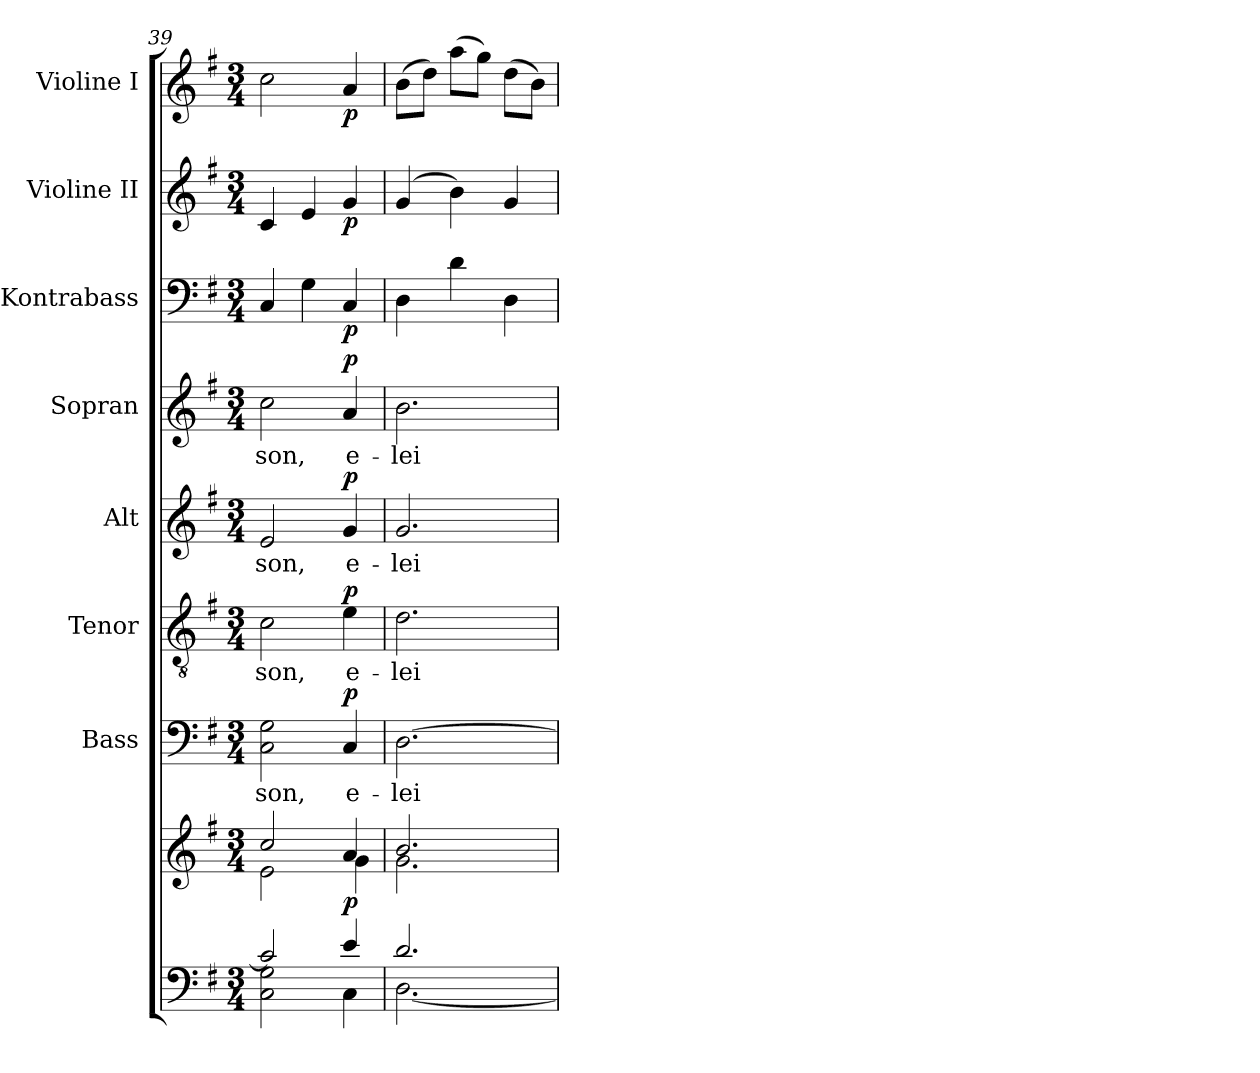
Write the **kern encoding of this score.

**kern	**kern	**dynam	**kern	**text	**dynam	**kern	**text	**dynam	**kern	**text	**dynam	**kern	**text	**dynam	**kern	**dynam	**kern	**dynam	**kern	**dynam
*part8	*part8	*part8	*part7	*part7	*part7	*part6	*part6	*part6	*part5	*part5	*part5	*part4	*part4	*part4	*part3	*part3	*part2	*part2	*part1	*part1
*staff9	*staff8	*staff8/9	*staff7	*staff7	*staff7	*staff6	*staff6	*staff6	*staff5	*staff5	*staff5	*staff4	*staff4	*staff4	*staff3	*staff3	*staff2	*staff2	*staff1	*staff1
*	*	*	*I"Bass	*	*	*I"Tenor	*	*	*I"Alt	*	*	*I"Sopran	*	*	*I"Kontrabass	*	*I"Violine II	*	*I"Violine I	*
*	*	*	*I'B.	*	*	*I'T.	*	*	*I'A.	*	*	*I'S.	*	*	*I'Kb.	*	*I'Vl. II	*	*I'Vl. I	*
*clefF4	*clefG2	*	*clefF4	*	*	*clefGv2	*	*	*clefG2	*	*	*clefG2	*	*	*clefF4	*	*clefG2	*	*clefG2	*
*	*	*	*	*	*	*	*	*	*	*	*	*	*	*	*ITrd7c12	*	*	*	*	*
*k[f#]	*k[f#]	*	*k[f#]	*	*	*k[f#]	*	*	*k[f#]	*	*	*k[f#]	*	*	*k[f#]	*	*k[f#]	*	*k[f#]	*
*G:	*G:	*	*G:	*	*	*G:	*	*	*G:	*	*	*G:	*	*	*G:	*	*G:	*	*G:	*
*M3/4	*M3/4	*	*M3/4	*	*	*M3/4	*	*	*M3/4	*	*	*M3/4	*	*	*M3/4	*	*M3/4	*	*M3/4	*
=39	=39	=39	=39	=39	=39	=39	=39	=39	=39	=39	=39	=39	=39	=39	=39	=39	=39	=39	=39	=39
*^	*^	*	*	*	*	*	*	*	*	*	*	*	*	*	*	*	*	*	*	*
!	!	!	!	!	!	!LO:LY:b	!	!	!LO:LY:b	!	!	!LO:LY:b	!	!	!LO:LY:b	!	!	!	!	!	!	!
2c/]	2C\ 2G\	2cc/	2e\	.	2C\ 2G\	-son,	.	2c\	-son,	.	2e/	-son,	.	2cc\	-son,	.	4CC/	.	4c/	.	2cc\	.
.	.	.	.	.	.	.	.	.	.	.	.	.	.	.	.	.	4GG\	.	4e/	.	.	.
!	!	!	!	!LO:DY:b	!	!LO:LY:b	!LO:DY:a	!	!LO:LY:b	!LO:DY:a	!	!LO:LY:b	!LO:DY:a	!	!LO:LY:b	!LO:DY:a	!	!LO:DY:b	!	!LO:DY:b	!	!LO:DY:b
4e/	4C\	4a/	4g\	p	4C/	e-	p	4e\	e-	p	4g/	e-	p	4a/	e-	p	4CC/	p	4g/	p	4a/	p
=40	=40	=40	=40	=40	=40	=40	=40	=40	=40	=40	=40	=40	=40	=40	=40	=40	=40	=40	=40	=40	=40	=40
!	!	!	!	!	!	!LO:LY:b	!	!	!LO:LY:b	!	!	!LO:LY:b	!	!	!LO:LY:b	!	!	!	!	!	!	!
2.d/	[<2.D\	2.b/	2.g\	.	[2.D\	-lei-	.	2.d\	-lei-	.	2.g/	-lei-	.	2.b\	-lei-	.	4DD\	.	(4g/	.	(>8b\L	.
.	.	.	.	.	.	.	.	.	.	.	.	.	.	.	.	.	.	.	.	.	8dd\J)	.
.	.	.	.	.	.	.	.	.	.	.	.	.	.	.	.	.	4D\	.	4b\)	.	(>8aa\L	.
.	.	.	.	.	.	.	.	.	.	.	.	.	.	.	.	.	.	.	.	.	8gg\J)	.
.	.	.	.	.	.	.	.	.	.	.	.	.	.	.	.	.	4DD\	.	4g/	.	(>8dd\L	.
.	.	.	.	.	.	.	.	.	.	.	.	.	.	.	.	.	.	.	.	.	8b\J)	.
*v	*v	*	*	*	*	*	*	*	*	*	*	*	*	*	*	*	*	*	*	*	*	*
*	*v	*v	*	*	*	*	*	*	*	*	*	*	*	*	*	*	*	*	*	*	*
=	=	=	=	=	=	=	=	=	=	=	=	=	=	=	=	=	=	=	=	=
*-	*-	*-	*-	*-	*-	*-	*-	*-	*-	*-	*-	*-	*-	*-	*-	*-	*-	*-	*-	*-
